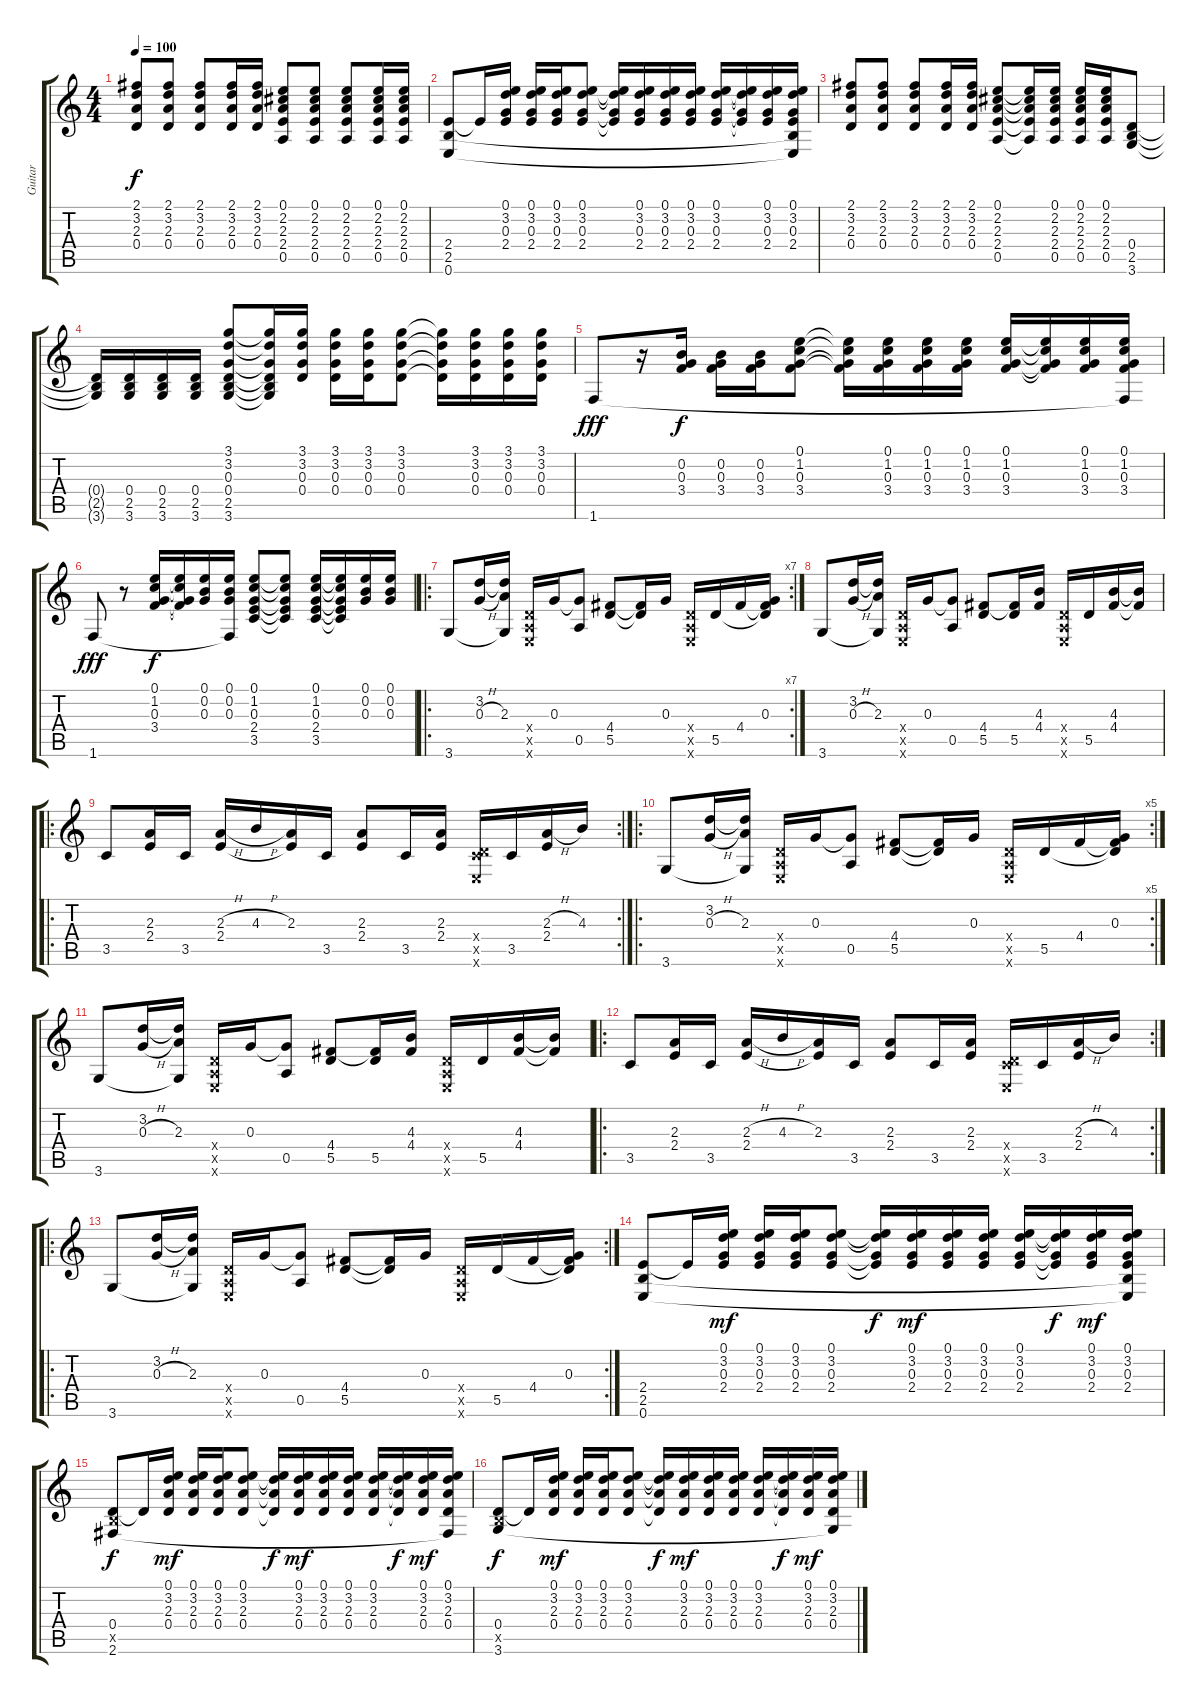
\track ("Guitar" "Guitar") {instrument acousticguitarnylon}
\staff {score tabs}
\tuning (E4 B3 G3 D3 A2 E2) {hide}
\ts (4 4)
\tempo 100
\clef g2
\ks c
(2.1 3.2 2.3 0.4).8{dy f} (2.1 3.2 2.3 0.4).8 (2.1 3.2 2.3 0.4).8 (2.1 3.2 2.3 0.4).16 (2.1 3.2 2.3 0.4).16 (0.1 2.2 2.3 2.4 0.5).8 (0.1 2.2 2.3 2.4 0.5).8 (0.1 2.2 2.3 2.4 0.5).8 (0.1 2.2 2.3 2.4 0.5).16 (0.1 2.2 2.3 2.4 0.5).16 |
(2.4 2.5 0.6).8 2.4{t}.16 (0.1 3.2 0.3 2.4).16 (0.1 3.2 0.3 2.4).16 (0.1 3.2 0.3 2.4).16 (0.1 3.2 0.3 2.4).8 (0.1{t} 3.2{t} 0.3{t} 2.4{t}).16 (0.1 3.2 0.3 2.4).16 (0.1 3.2 0.3 2.4).16 (0.1 3.2 0.3 2.4).16 (0.1 3.2 0.3 2.4).16 (0.1{t} 3.2{t} 0.3{t} 2.4{t}).16 (0.1 3.2 0.3 2.4).16 (0.1 3.2 0.3 2.4 2.5{t} 0.6{t}).16 |
(2.1 3.2 2.3 0.4).8 (2.1 3.2 2.3 0.4).8 (2.1 3.2 2.3 0.4).8 (2.1 3.2 2.3 0.4).16 (2.1 3.2 2.3 0.4).16 (0.1 2.2 2.3 2.4 0.5).8 (0.1{t} 2.2{t} 2.3{t} 2.4{t} 0.5{t}).16 (0.1 2.2 2.3 2.4 0.5).16 (0.1 2.2 2.3 2.4 0.5).16 (0.1 2.2 2.3 2.4 0.5).16 (0.4 2.5 3.6).8 |
(0.4{t} 2.5{t} 3.6{t}).16 (0.4 2.5 3.6).16 (0.4 2.5 3.6).16 (0.4 2.5 3.6).16 (3.1 3.2 0.3 0.4 2.5 3.6).8 (3.1{t} 3.2{t} 0.3{t} 0.4{t} 2.5{t} 3.6{t}).16 (3.1 3.2 0.3 0.4).16 (3.1 3.2 0.3 0.4).16 (3.1 3.2 0.3 0.4).16 (3.1 3.2 0.3 0.4).8 (3.1{t} 3.2{t} 0.3{t} 0.4{t}).16 (3.1 3.2 0.3 0.4).16 (3.1 3.2 0.3 0.4).16 (3.1 3.2 0.3 0.4).16 |
1.6.8{dy fff} r.16 (0.2 0.3 3.4).16{dy f} (0.2 0.3 3.4).16 (0.2 0.3 3.4).16 (0.1 1.2 0.3 3.4).8 (0.1{t} 1.2{t} 0.3{t} 3.4{t}).16 (0.1 1.2 0.3 3.4).16 (0.1 1.2 0.3 3.4).16 (0.1 1.2 0.3 3.4).16 (0.1 1.2 0.3 3.4).16 (0.1{t} 1.2{t} 0.3{t} 3.4{t}).16 (0.1 1.2 0.3 3.4).16 (0.1 1.2 0.3 3.4 1.6{t}).16 |
1.6.8{dy fff} r.8 (0.1 1.2 0.3 3.4).16{dy f} (0.1{t} 1.2{t} 0.3{t} 3.4{t}).16 (0.1 0.2 0.3).16 (0.1 0.2 0.3 1.6{t}).16 (0.1 1.2 0.3 2.4 3.5).8 (0.1{t} 1.2{t} 0.3{t} 2.4{t} 3.5{t}).8 (0.1 1.2 0.3 2.4 3.5).16 (0.1{t} 1.2{t} 0.3{t} 2.4{t} 3.5{t}).16 (0.1 0.2 0.3).16 (0.1 0.2 0.3).16 |
\ro
\rc 7
3.6.8 (3.2 0.3{h}).16 (3.2{t} 2.3 3.6{t}).16 (0.4{x} 0.5{x} 0.6{x}).16 0.3.16 (0.3{t} 0.5).8 (4.4 5.5).8 (4.4{t} 5.5{t}).16 0.3.16 (0.4{x} 0.5{x} 0.6{x}).16 5.5.16 4.4.16 (0.3 4.4{t} 5.5{t}).16 |
3.6.8 (3.2 0.3{h}).16 (3.2{t} 2.3 3.6{t}).16 (0.4{x} 0.5{x} 0.6{x}).16 0.3.16 (0.3{t} 0.5).8 (4.4 5.5).8 (4.4{t} 5.5).16 (4.3 4.4).16 (0.4{x} 0.5{x} 0.6{x}).16 5.5.16 (4.3 4.4).16 (4.3{t} 4.4{t}).16 |
\ro
\rc 2
3.5.8 (2.3 2.4).16 3.5.16 (2.3{h} 2.4).16 4.3{h}.16 (2.3 2.4{t}).16 3.5.16 (2.3 2.4).8 3.5.16 (2.3 2.4).16 (0.4{x} 3.5{x} 0.6{x}).16 3.5.16 (2.3{h} 2.4).16 4.3.16 |
\ro
\rc 5
3.6.8 (3.2 0.3{h}).16 (3.2{t} 2.3 3.6{t}).16 (0.4{x} 0.5{x} 0.6{x}).16 0.3.16 (0.3{t} 0.5).8 (4.4 5.5).8 (4.4{t} 5.5{t}).16 0.3.16 (0.4{x} 0.5{x} 0.6{x}).16 5.5.16 4.4.16 (0.3 4.4{t} 5.5{t}).16 |
3.6.8 (3.2 0.3{h}).16 (3.2{t} 2.3 3.6{t}).16 (0.4{x} 0.5{x} 0.6{x}).16 0.3.16 (0.3{t} 0.5).8 (4.4 5.5).8 (4.4{t} 5.5).16 (4.3 4.4).16 (0.4{x} 0.5{x} 0.6{x}).16 5.5.16 (4.3 4.4).16 (4.3{t} 4.4{t}).16 |
\ro
\rc 2
3.5.8 (2.3 2.4).16 3.5.16 (2.3{h} 2.4).16 4.3{h}.16 (2.3 2.4{t}).16 3.5.16 (2.3 2.4).8 3.5.16 (2.3 2.4).16 (0.4{x} 3.5{x} 0.6{x}).16 3.5.16 (2.3{h} 2.4).16 4.3.16 |
\ro
\rc 2
3.6.8 (3.2 0.3{h}).16 (3.2{t} 2.3 3.6{t}).16 (0.4{x} 0.5{x} 0.6{x}).16 0.3.16 (0.3{t} 0.5).8 (4.4 5.5).8 (4.4{t} 5.5{t}).16 0.3.16 (0.4{x} 0.5{x} 0.6{x}).16 5.5.16 4.4.16 (0.3 4.4{t} 5.5{t}).16 |
(2.4 2.5 0.6).8 2.4{t}.16 (0.1 3.2 0.3 2.4).16{dy mf} (0.1 3.2 0.3 2.4).16 (0.1 3.2 0.3 2.4).16 (0.1 3.2 0.3 2.4).8 (0.1{t} 3.2{t} 0.3{t} 2.4{t}).16{dy f} (0.1 3.2 0.3 2.4).16{dy mf} (0.1 3.2 0.3 2.4).16 (0.1 3.2 0.3 2.4).16 (0.1 3.2 0.3 2.4).16 (0.1{t} 3.2{t} 0.3{t} 2.4{t}).16{dy f} (0.1 3.2 0.3 2.4).16{dy mf} (0.1 3.2 0.3 2.4 2.5{t} 0.6{t}).16 |
(0.4 2.5{x} 2.6).8{dy f} 0.4{t}.16 (0.1 3.2 2.3 0.4).16{dy mf} (0.1 3.2 2.3 0.4).16 (0.1 3.2 2.3 0.4).16 (0.1 3.2 2.3 0.4).8 (0.1{t} 3.2{t} 2.3{t} 0.4{t}).16{dy f} (0.1 3.2 2.3 0.4).16{dy mf} (0.1 3.2 2.3 0.4).16 (0.1 3.2 2.3 0.4).16 (0.1 3.2 2.3 0.4).16 (0.1{t} 3.2{t} 2.3{t} 0.4{t}).16{dy f} (0.1 3.2 2.3 0.4).16{dy mf} (0.1 3.2 2.3 0.4 2.6{t}).16 |
(0.4 2.5{x} 3.6).8{dy f} 0.4{t}.16 (0.1 3.2 2.3 0.4).16{dy mf} (0.1 3.2 2.3 0.4).16 (0.1 3.2 2.3 0.4).16 (0.1 3.2 2.3 0.4).8 (0.1{t} 3.2{t} 2.3{t} 0.4{t}).16{dy f} (0.1 3.2 2.3 0.4).16{dy mf} (0.1 3.2 2.3 0.4).16 (0.1 3.2 2.3 0.4).16 (0.1 3.2 2.3 0.4).16 (0.1{t} 3.2{t} 2.3{t} 0.4{t}).16{dy f} (0.1 3.2 2.3 0.4).16{dy mf} (0.1 3.2 2.3 0.4 3.6{t}).16
